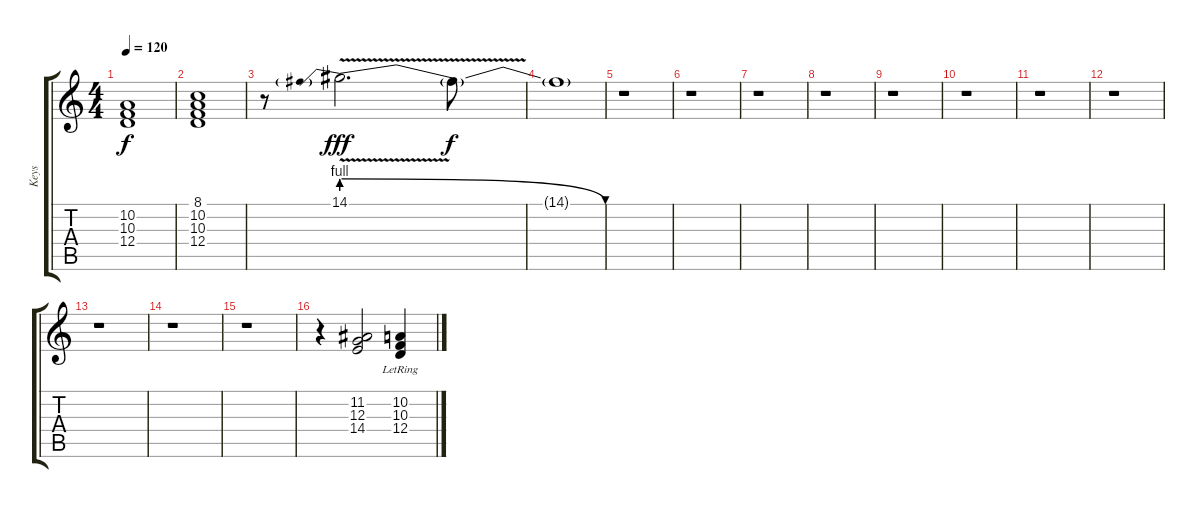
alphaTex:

\track ("Keys" "Keys") {instrument percussiveorgan}
\staff {score tabs}
\tuning (E4 B3 G3 D3 A2 E2) {hide}
\ts (4 4)
\tempo 120
\clef g2
\ks c
(10.2 10.3 12.4).1{dy f} |
(8.1 10.2 10.3 12.4).1 |
r.8 14.1{be (prebendrelease 0 4 60 0) v}.2{d dy fff} 14.1{t}.8{dy f} |
14.1{t}.1 |
r.1 |
r.1 |
r.1 |
r.1 |
r.1 |
r.1 |
r.1 |
r.1 |
r.1 |
r.1 |
r.1 |
r.4 (11.2 12.3 14.4).2 (10.2{lr} 10.3{lr} 12.4{lr}).4
